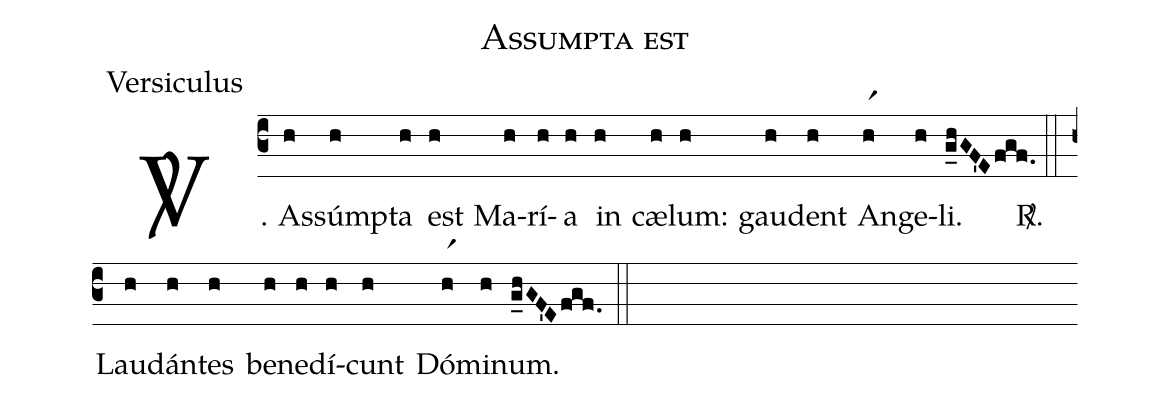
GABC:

name:Assumpta est;
office-part:Versiculus;
%%
(c3)
<sp>V/</sp>. As(h)súmp(h)ta(h) est(h) Ma(h)rí(h)a(h) in(h) cæ(h)lum:(h) gau(h)dent(h) An(hr1)ge(h)li.(g_hGF'Efgf.) <sp>R/</sp>.(::)
Lau(h)dán(h)tes(h) be(h)ne(h)dí(h)cunt(h) Dó(hr1)mi(h)num.(g_hGF'Efgf.) (::)
